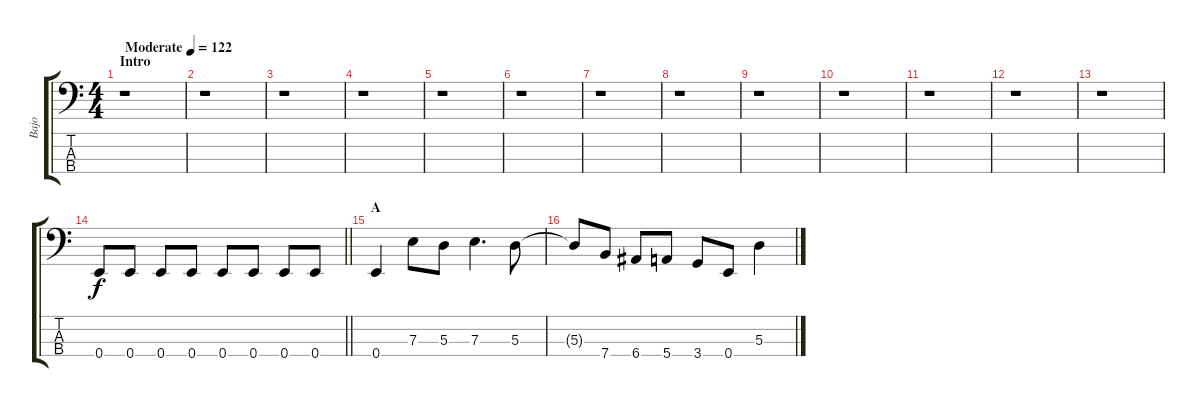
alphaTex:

\track ("Bajo" "Bajo") {instrument electricbasspick}
\staff {score tabs}
\tuning (G2 D2 A1 E1) {hide}
\ts (4 4)
\section ("" "Intro")
\tempo (122 "Moderate")
\clef f4
\ks c
r.1{dy f instrument electricbasspick} |
r.1 |
r.1 |
r.1 |
r.1 |
r.1 |
r.1 |
r.1 |
r.1 |
r.1 |
r.1 |
r.1 |
r.1 |
\barLineRight lightlight
0.4.8 0.4.8 0.4.8 0.4.8 0.4.8 0.4.8 0.4.8 0.4.8 |
\section ("" "A")
0.4.4 7.3.8 5.3.8 7.3.4{d} 5.3.8 |
5.3{t}.8 7.4.8 6.4.8 5.4.8 3.4.8 0.4.8 5.3.4
